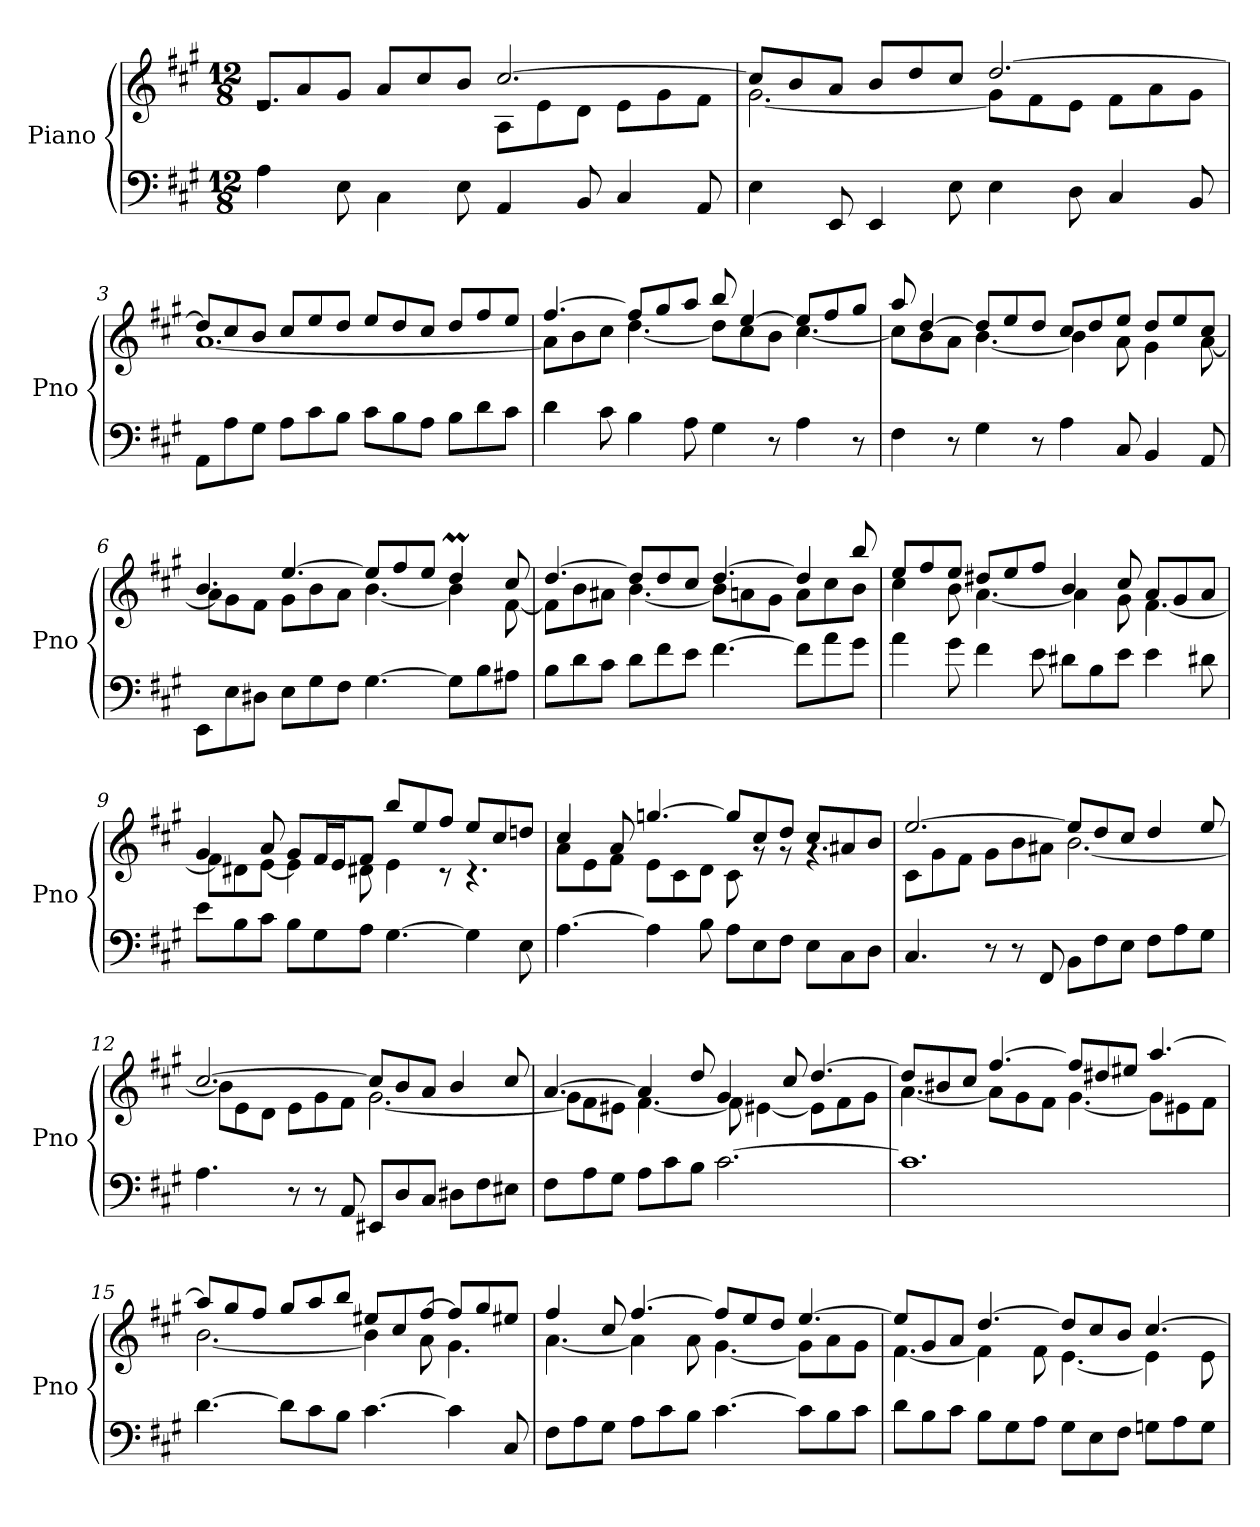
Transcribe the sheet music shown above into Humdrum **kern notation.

**kern	**kern
*part1	*part1
*staff2	*staff1
*I"Piano	*
*I'Pno	*
*clefF4	*clefG2
*k[f#c#g#]	*k[f#c#g#]
*M12/8	*M12/8
*MM96	*MM96
=1	=1
*	*^
4A\	8e/L	2.re
.	8a/	.
8E\	8g#/J	.
4C#\	8a/L	.
.	8cc#/	.
8E\	8b/J	.
4AA/	[2.cc#/	8A\L
.	.	8e\
8BB/	.	8d\J
4C#/	.	8e\L
.	.	8g#\
8AA/	.	8f#\J
=2	=2	=2
4E\	8cc#/L]	[2.g#\
.	8b/	.
8EE/	8a/J	.
4EE/	8b/L	.
.	8dd/	.
8E\	8cc#/J	.
4E\	[2.dd/	8g#\L]
.	.	8f#\
8D\	.	8e\J
4C#/	.	8f#\L
.	.	8a\
8BB/	.	8g#\J
=3	=3	=3
8AA\L	8dd/L]	[1.a
8A\	8cc#/	.
8G#\J	8b/J	.
8A\L	8cc#/L	.
8c#\	8ee/	.
8B\J	8dd/J	.
8c#\L	8ee/L	.
8B\	8dd/	.
8A\J	8cc#/J	.
8B\L	8dd/L	.
8d\	8ff#/	.
8c#\J	8ee/J	.
!!LO:LB:g=z	!!
=4	=4	=4
4d\	[4.ff#/	8a\L]
.	.	8b\
8c#\	.	8cc#\J
4B\	8ff#/L]	[4.dd\
.	8gg#/	.
8A\	8aa/J	.
4G#\	8bb/	8dd\L]
.	[4ee/	8cc#\
8r	.	8b\J
4A\	8ee/L]	[4.cc#\
.	8ff#/	.
8r	8gg#/J	.
=5	=5	=5
4F#\	8aa/	8cc#\L]
.	[4dd/	8b\
8r	.	8a\J
4G#\	8dd/L]	[4.b\
.	8ee/	.
8r	8dd/J	.
4A\	8cc#/L	4b\]
.	8dd/	.
8C#/	8ee/J	8a\
4BB/	8dd/L	4g#\
.	8ee/	.
8AA/	8cc#/J	[8a\
=6	=6	=6
8EE\L	4.b/	8a\L]
8E\	.	8g#\
8D#X\J	.	8f#\J
8E\L	[4.ee/	8g#\L
8G#\	.	8b\
8F#\J	.	8a\J
[4.G#\	8ee/L]	[4.b\
.	8ff#/	.
.	8ee/J	.
8G#\L]	4ddM/	4b\]
8B\	.	.
8A#X\J	8cc#/	[8f#\
!!LO:LB:g=z	!!
=7	=7	=7
8B\L	[4.dd/	8f#\L]
8d\	.	8b\
8c#\J	.	8a#X\J
8d\L	8dd/L]	[4.b\
8f#\	8dd/	.
8e\J	8cc#/J	.
[4.f#\	[4.dd/	8b\L]
.	.	8an\
.	.	8g#\J
8f#\L]	4dd/]	8a\L
8a\	.	8cc#\
8g#\J	8bb/	8b\J
=8	=8	=8
4a\	8ee/L	4cc#\
.	8ff#/	.
8g#\	8ee/J	8b\
4f#\	8dd#X/L	[4.a\
.	8ee/	.
8e\	8ff#/J	.
8d#X\L	4b/	4a\]
8B\	.	.
8e\J	8cc#/	8g#\
4e\	8a/L	[4.f#\
.	8g#/	.
8d#X\	8a/J	.
=9	=9	=9
8e\L	4g#/	8f#\L]
8B\	.	8d#X\
8c#\J	8a/	[8e\J
8B\L	8g#/L	4e\]
8G#\	16f#/L	.
.	16e/J	.
8A\J	8f#/J	8d#X\
[4.G#\	8bb/L	4e\
.	8ee/	.
.	8ff#/J	8r
4G#\]	8ee/L	4.r
.	8cc#/	.
8E\	8ddn/J	.
!!LO:LB:g=z	!!
=10	=10	=10
[4.A\	4cc#/	8a\L
.	.	8e\
.	8a/	8f#\J
4A\]	[4.ggn/	8e\L
.	.	8c#\
8B\	.	8d\J
8A\L	8gg/L]	8c#\
8E\	8cc#/	8rg
8F#\J	8dd/J	8rg
8E\L	8cc#/L	4.rg
8C#\	8a#X/	.
8D\J	8b/J	.
=11	=11	=11
4.C#/	[2.ee/	8c#\L
.	.	8g#\
.	.	8f#\J
8r	.	8g#\L
8r	.	8b\
8FF#/	.	8a#X\J
8BB\L	8ee/L]	[2.b\
8F#\	8dd/	.
8E\J	8cc#/J	.
8F#\L	4dd/	.
8A\	.	.
8G#\J	8ee/	.
=12	=12	=12
4.A\	[2.cc#/	8b\L]
.	.	8e\
.	.	8d\J
8r	.	8e\L
8r	.	8g#\
8AA/	.	8f#\J
8EE#X/L	8cc#/L]	[2.g#\
8D/	8b/	.
8C#/J	8a/J	.
8D#X\L	4b/	.
8F#\	.	.
8E#X\J	8cc#/	.
!!LO:LB:g=z	!!
=13	=13	=13
8F#\L	[4.a/	8g#\L]
8A\	.	8f#\
8G#\J	.	8e#X\J
8A\L	4a/]	[4.f#\
8c#\	.	.
8B\J	8dd/	.
[2.c#\	4g#/	8f#\]
.	.	[4e#X\
.	8cc#/	.
.	[4.dd/	8e#\L]
.	.	8f#\
.	.	8g#\J
=14	=14	=14
1.c#]	8dd/L]	[4.a\
.	8b#X/	.
.	8cc#/J	.
.	[4.ff#/	8a\L]
.	.	8g#\
.	.	8f#\J
.	8ff#/L]	[4.g#\
.	8dd#X/	.
.	8ee#X/J	.
.	[4.aa/	8g#\L]
.	.	8e#X\
.	.	8f#\J
=15	=15	=15
[4.d\	8aa/L]	[2.b\
.	8gg#/	.
.	8ff#/J	.
8d\L]	8gg#/L	.
8c#\	8aa/	.
8B\J	8bb/J	.
[4.c#\	8ee#X/L	4b\]
.	8cc#/	.
.	[8ff#/J	8a\
4c#\]	8ff#/L]	4.g#\
.	8gg#/	.
8C#/	8ee#X/J	.
!!LO:PB:g=z	!!
=16	=16	=16
8F#\L	4ff#/	[4.a\
8A\	.	.
8G#\J	8cc#/	.
8A\L	[4.ff#/	4a\]
8c#\	.	.
8B\J	.	8a\
[4.c#\	8ff#/L]	[4.g#\
.	8ee/	.
.	8dd/J	.
8c#\L]	[4.ee/	8g#\L]
8B\	.	8a\
8c#\J	.	8g#\J
=17	=17	=17
8d\L	8ee/L]	[4.f#\
8B\	8g#/	.
8c#\J	8a/J	.
8B\L	[4.dd/	4f#\]
8G#\	.	.
8A\J	.	8f#\
8G#\L	8dd/L]	[4.e\
8E\	8cc#/	.
8F#\J	8b/J	.
8Gn\L	[4.cc#/	4e\]
8A\	.	.
8G\J	.	8e\
*	*v	*v
=	=
*-	*-
